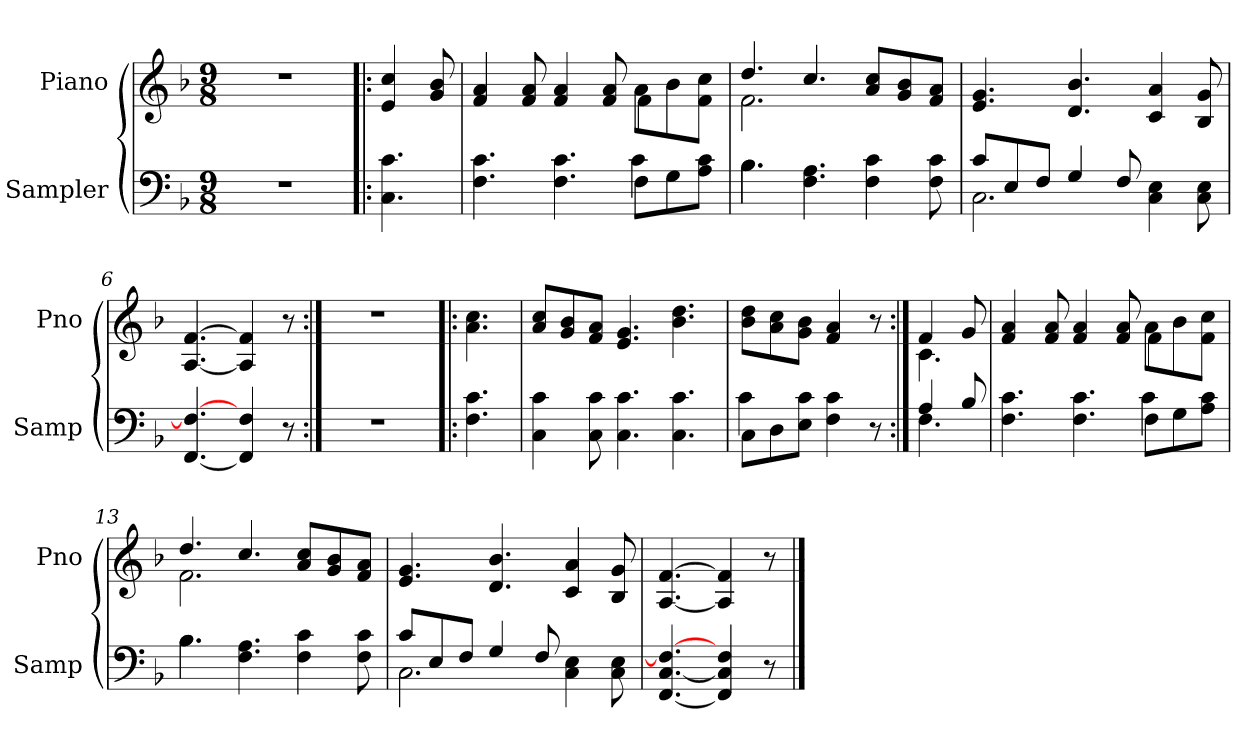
**kern	**kern
*part2	*part1
*staff2	*staff1
*I"Sampler	*I"Piano
*I'Samp	*I'Pno
*clefF4	*clefG2
*k[b-]	*k[b-]
*F:	*F:
*M9/8	*M9/8
=1	=1
8%9r	8%9r
=2!|:	=2!|:
4.C 4.c	4e 4cc
.	8g 8b-
=3	=3
*^	*^
4.F 4.c	2.ryy	4f 4a	2.ryy
.	.	8f 8a	.
4.F 4.c	.	4f 4a	.
.	.	8f 8a	.
8F\L	4c	8a\L	4f
8G\	.	8b-\	.
8A\ 8c\J	8ryy	8f\ 8cc\J	8ryy
=4	=4	=4	=4
4.B-\	4.B-	4.dd/	2.f
4.F 4.A	2.ryy	4.cc/	.
4F 4c	.	8a/ 8cc/L	4.ryy
.	.	8g/ 8b-/	.
8F 8c	.	8f/ 8a/J	.
*	*	*v	*v
=5	=5	=5
8c/L	2.C	4.e 4.g
8E/	.	.
8F/J	.	.
4G/	.	4.d 4.b-
8F/	.	.
4C 4E	4.ryy	4c 4a
8C 8E	.	8B- 8g
*v	*v	*
=6	=6
[4.FF 4.F_	[4.A [4.f
4FF] 4F	4A] 4f]
8r	8r
=7:|!	=7:|!
8%9r	8%9r
=8!|:	=8!|:
4.F 4.c	4.a 4.cc
=9	=9
4C 4c	8a/ 8cc/L
.	8g/ 8b-/
8C 8c	8f/ 8a/J
4.C 4.c	4.e 4.g
4.C 4.c	4.b- 4.dd
=10	=10
*^	*
8C\L	4c	8b-\ 8dd\L
8D\	.	8a\ 8cc\
8E\ 8c\J	2ryy	8g\ 8b-\J
4F 4c	.	4f 4a
8r	.	8r
=11:|!	=11:|!	=11:|!
*	*	*^
4A/	4.F	4f/	4.c
8B-/	.	8g/	.
=12	=12	=12	=12
4.F 4.c	2.ryy	4f 4a	2.ryy
.	.	8f 8a	.
4.F 4.c	.	4f 4a	.
.	.	8f 8a	.
8F\L	4c	8a\L	4f
8G\	.	8b-\	.
8A\ 8c\J	8ryy	8f\ 8cc\J	8ryy
=13	=13	=13	=13
4.B-\	4.B-	4.dd/	2.f
4.F 4.A	2.ryy	4.cc/	.
4F 4c	.	8a/ 8cc/L	4.ryy
.	.	8g/ 8b-/	.
8F 8c	.	8f/ 8a/J	.
*	*	*v	*v
=14	=14	=14
8c/L	2.C	4.e 4.g
8E/	.	.
8F/J	.	.
4G/	.	4.d 4.b-
8F/	.	.
4C 4E	4.ryy	4c 4a
8C 8E	.	8B- 8g
*v	*v	*
=15	=15
[4.FF [4.C 4.F_	[4.A [4.f
4FF] 4C] 4F	4A] 4f]
8r	8r
==	==
*-	*-
